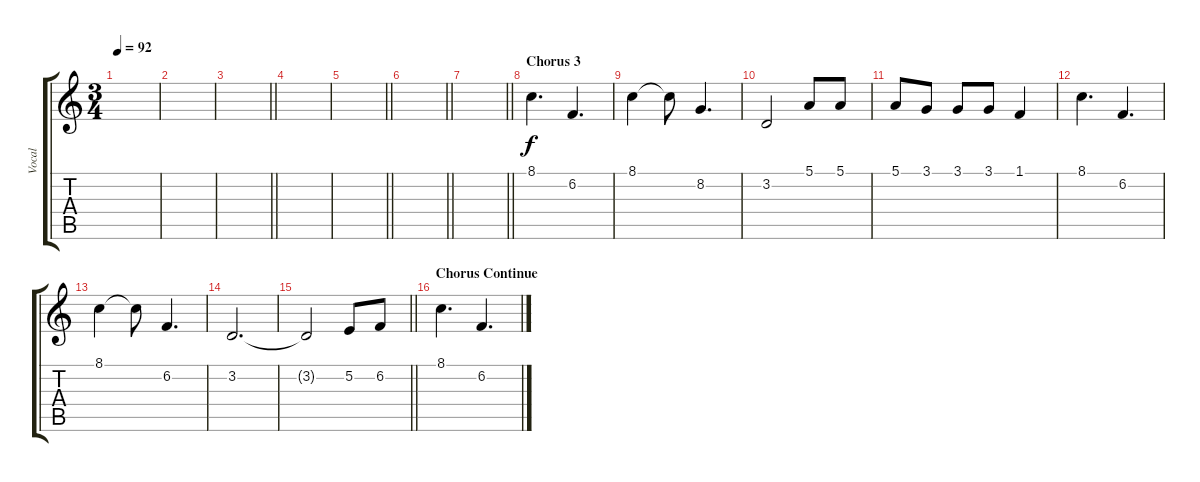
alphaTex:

\track ("Vocal" "Vocal") {instrument violin}
\staff {score tabs}
\tuning (E4 B3 G3 D3 A2 D2) {hide}
\ts (3 4)
\tempo 92
\clef g2
\ks c
|
|
\barLineRight lightlight
|
\section ("" "")
|
\barLineRight lightlight
|
\section ("" "")
\barLineRight lightlight
|
\barLineRight lightlight
|
\section ("" "Chorus 3")
8.1.4{d} 6.2.4{d} |
8.1.4 8.1{t}.8 8.2.4{d} |
3.2.2 5.1.8 5.1.8 |
5.1.8 3.1.8 3.1.8 3.1.8 1.1.4 |
8.1.4{d} 6.2.4{d} |
8.1.4 8.1{t}.8 6.2.4{d} |
3.2.2{d} |
\barLineRight lightlight
3.2{t}.2 5.2.8 6.2.8 |
\section ("" "Chorus Continue")
8.1.4{d} 6.2.4{d}
